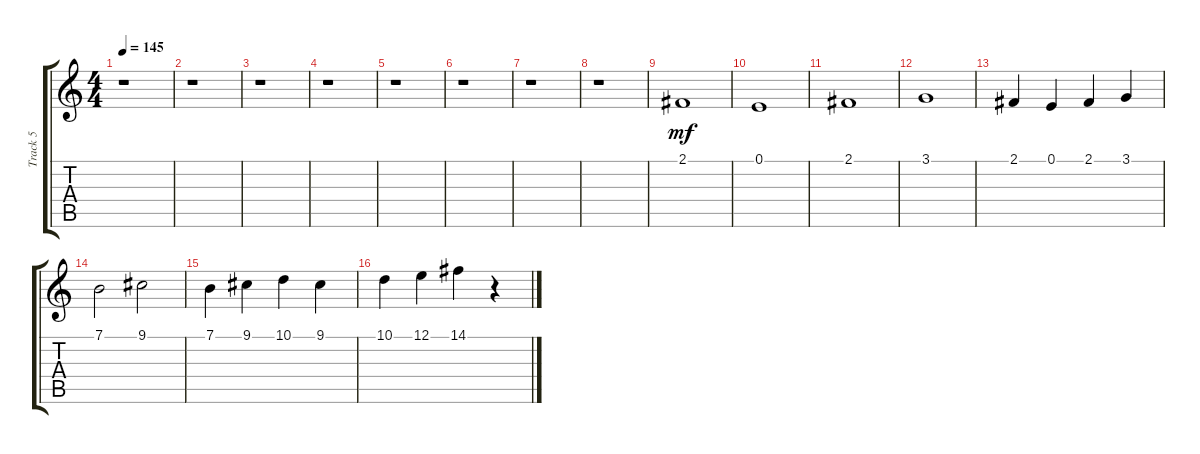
\track ("Track 5" "Track 5") {instrument stringensemble1}
\staff {score tabs}
\tuning (E4 B3 G3 D3 A2 E2) {hide}
\ts (4 4)
\tempo 145
\clef g2
\ks c
r.1{dy ff} |
r.1 |
r.1 |
r.1 |
r.1 |
r.1 |
r.1 |
r.1 |
2.1.1{dy mf} |
0.1.1 |
2.1.1 |
3.1.1 |
2.1.4 0.1.4 2.1.4 3.1.4 |
7.1.2 9.1.2 |
7.1.4 9.1.4 10.1.4 9.1.4 |
10.1.4 12.1.4 14.1.4 r.4
